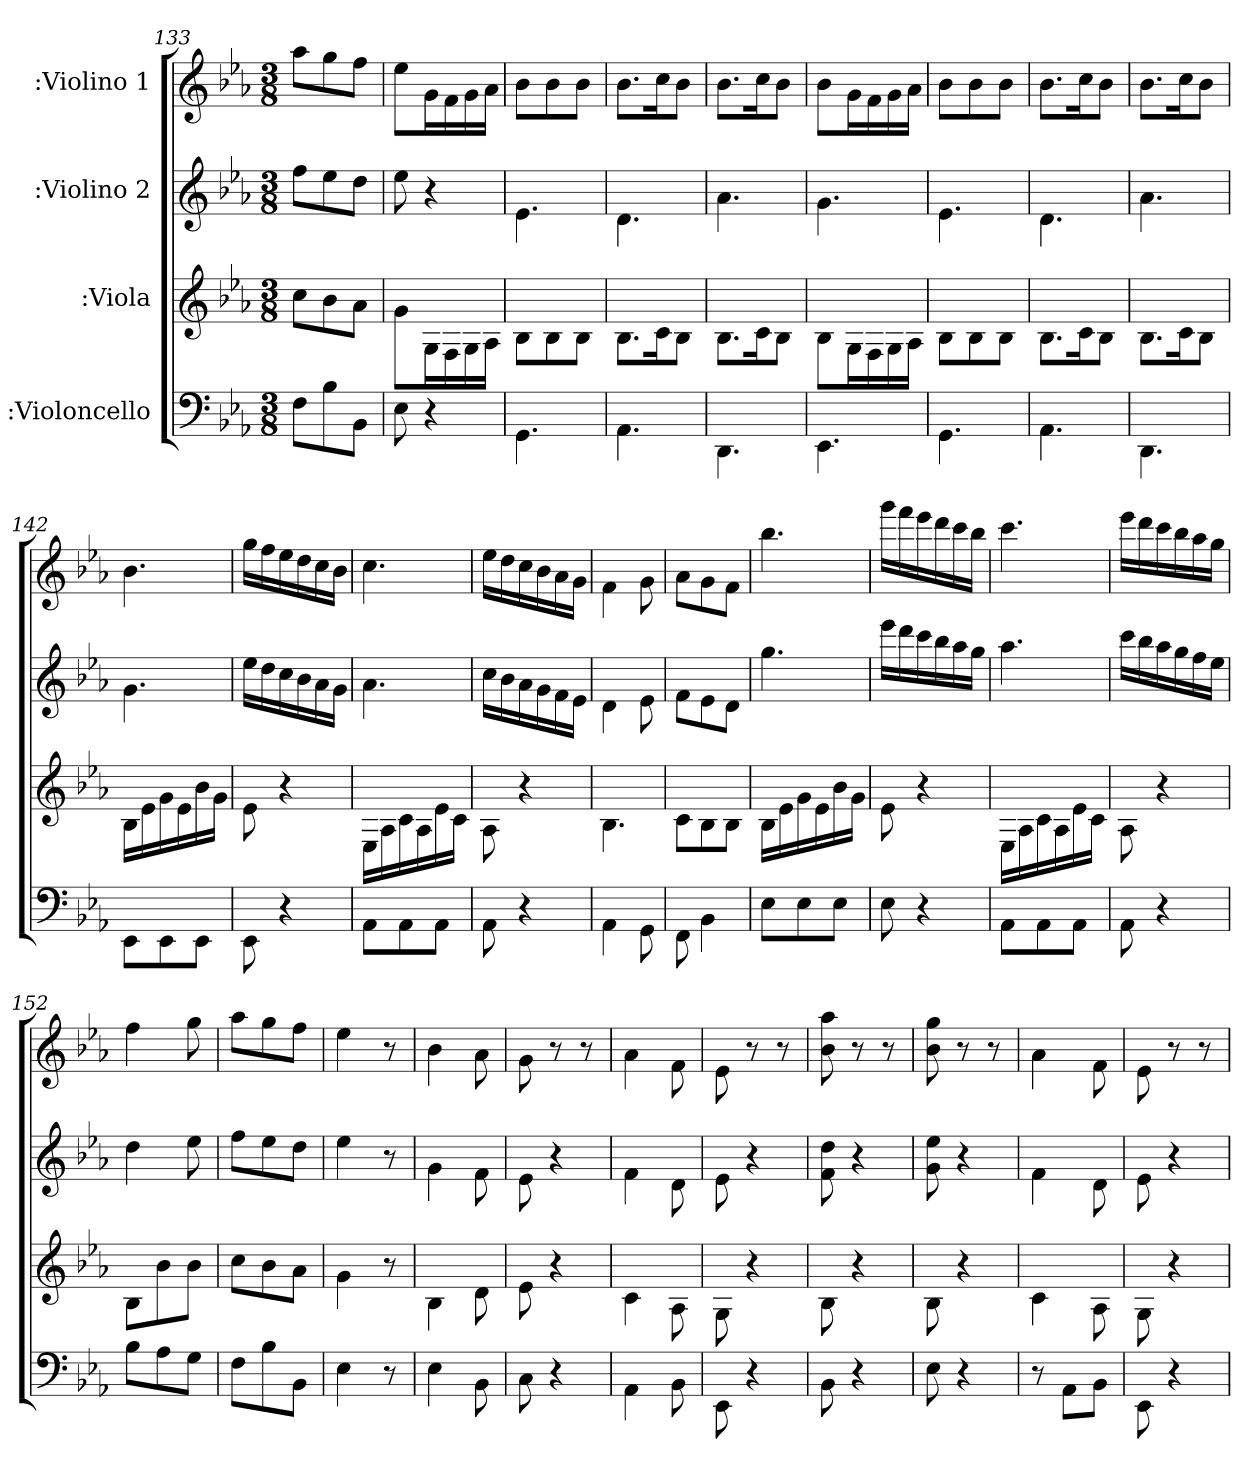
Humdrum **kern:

**kern	**kern	**kern	**kern
*part4	*part3	*part2	*part1
*staff4	*staff3	*staff2	*staff1
*I":Violoncello	*I":Viola	*I":Violino 2	*I":Violino 1
*k[b-e-a-]	*k[b-e-a-]	*k[b-e-a-]	*k[b-e-a-]
*E-:	*E-:	*E-:	*E-:
*M3/8	*M3/8	*M3/8	*M3/8
=133	=133	=133	=133
8F\L	8cc\L	8ff\L	8aa-\L
8B-\	8b-\	8ee-\	8gg\
8BB-\J	8a-\J	8dd\J	8ff\J
=134	=134	=134	=134
8E-\	8g\L	8ee-\	8ee-\L
4r	16G\L	4r	16g\L
.	16F\	.	16f\
.	16G\	.	16g\
.	16A-\JJ	.	16a-\JJ
=135	=135	=135	=135
4.GG\	8B-\L	4.e-\	8b-\L
.	8B-\	.	8b-\
.	8B-\J	.	8b-\J
=136	=136	=136	=136
4.AA-\	8.B-\L	4.d\	8.b-\L
.	16c\K	.	16cc\K
.	8B-\J	.	8b-\J
=137	=137	=137	=137
4.DD\	8.B-\L	4.a-\	8.b-\L
.	16c\K	.	16cc\K
.	8B-\J	.	8b-\J
=138	=138	=138	=138
4.EE-\	8B-\L	4.g\	8b-\L
.	16G\L	.	16g\L
.	16F\	.	16f\
.	16G\	.	16g\
.	16A-\JJ	.	16a-\JJ
=139	=139	=139	=139
4.GG\	8B-\L	4.e-\	8b-\L
.	8B-\	.	8b-\
.	8B-\J	.	8b-\J
=140	=140	=140	=140
4.AA-\	8.B-\L	4.d\	8.b-\L
.	16c\K	.	16cc\K
.	8B-\J	.	8b-\J
=141	=141	=141	=141
4.DD\	8.B-\L	4.a-\	8.b-\L
.	16c\K	.	16cc\K
.	8B-\J	.	8b-\J
=142	=142	=142	=142
8EE-\L	16B-\LL	4.g\	4.b-\
.	16e-\	.	.
8EE-\	16g\	.	.
.	16e-\	.	.
8EE-\J	16b-\	.	.
.	16g\JJ	.	.
=143	=143	=143	=143
8EE-\	8e-\	16ee-\LL	16gg\LL
.	.	16dd\	16ff\
4r	4r	16cc\	16ee-\
.	.	16b-\	16dd\
.	.	16a-\	16cc\
.	.	16g\JJ	16b-\JJ
=144	=144	=144	=144
8AA-\L	16E-\LL	4.a-\	4.cc\
.	16A-\	.	.
8AA-\	16c\	.	.
.	16A-\	.	.
8AA-\J	16e-\	.	.
.	16c\JJ	.	.
=145	=145	=145	=145
8AA-\	8A-\	16cc\LL	16ee-\LL
.	.	16b-\	16dd\
4r	4r	16a-\	16cc\
.	.	16g\	16b-\
.	.	16f\	16a-\
.	.	16e-\JJ	16g\JJ
=146	=146	=146	=146
4AA-\	4.B-\	4d\	4f\
8GG\	.	8e-\	8g\
=147	=147	=147	=147
8FF\	8c\L	8f\L	8a-\L
4BB-\	8B-\	8e-\	8g\
.	8B-\J	8d\J	8f\J
=148	=148	=148	=148
8E-\L	16B-\LL	4.gg\	4.bb-\
.	16e-\	.	.
8E-\	16g\	.	.
.	16e-\	.	.
8E-\J	16b-\	.	.
.	16g\JJ	.	.
=149	=149	=149	=149
8E-\	8e-\	16eee-\LL	16ggg\LL
.	.	16ddd\	16fff\
4r	4r	16ccc\	16eee-\
.	.	16bb-\	16ddd\
.	.	16aa-\	16ccc\
.	.	16gg\JJ	16bb-\JJ
=150	=150	=150	=150
8AA-\L	16E-\LL	4.aa-\	4.ccc\
.	16A-\	.	.
8AA-\	16c\	.	.
.	16A-\	.	.
8AA-\J	16e-\	.	.
.	16c\JJ	.	.
=151	=151	=151	=151
8AA-\	8A-\	16ccc\LL	16eee-\LL
.	.	16bb-\	16ddd\
4r	4r	16aa-\	16ccc\
.	.	16gg\	16bb-\
.	.	16ff\	16aa-\
.	.	16ee-\JJ	16gg\JJ
=152	=152	=152	=152
8B-\L	8B-\L	4dd\	4ff\
8A-\	8b-\	.	.
8G\J	8b-\J	8ee-\	8gg\
=153	=153	=153	=153
8F\L	8cc\L	8ff\L	8aa-\L
8B-\	8b-\	8ee-\	8gg\
8BB-\J	8a-\J	8dd\J	8ff\J
=154	=154	=154	=154
4E-\	4g\	4ee-\	4ee-\
8r	8r	8r	8r
=155	=155	=155	=155
4E-\	4B-\	4g\	4b-\
8BB-\	8d\	8f\	8a-\
=156	=156	=156	=156
8C\	8e-\	8e-\	8g\
4r	4r	4r	8r
.	.	.	8r
=157	=157	=157	=157
4AA-\	4c\	4f\	4a-\
8BB-\	8A-\	8d\	8f\
=158	=158	=158	=158
8EE-\	8G\	8e-\	8e-\
4r	4r	4r	8r
.	.	.	8r
=159	=159	=159	=159
8BB-\	8B-\	8dd\ 8f\	8aa-\ 8b-\
4r	4r	4r	8r
.	.	.	8r
=160	=160	=160	=160
8E-\	8B-\	8ee-\ 8g\	8gg\ 8b-\
4r	4r	4r	8r
.	.	.	8r
=161	=161	=161	=161
8r	4c\	4f\	4a-\
8AA-\L	.	.	.
8BB-\J	8A-\	8d\	8f\
=162	=162	=162	=162
8EE-\	8G\	8e-\	8e-\
4r	4r	4r	8r
.	.	.	8r
=	=	=	=
*-	*-	*-	*-
